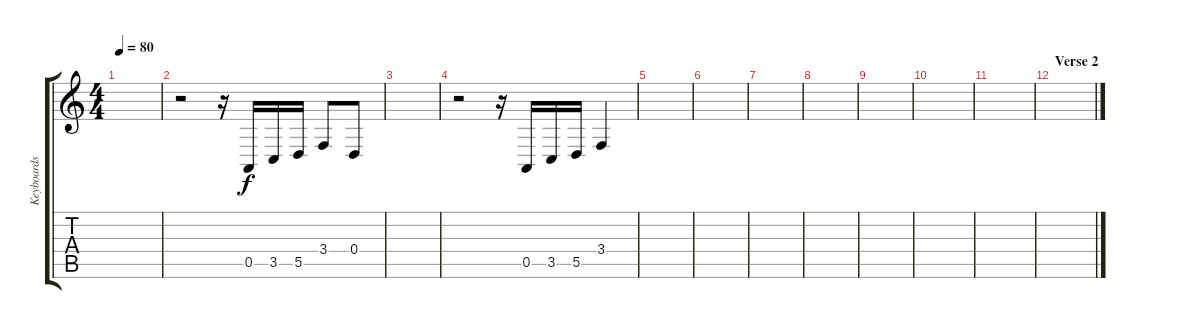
\track ("Keyboards" "Keyboards") {instrument electricgrandpiano}
\staff {score tabs}
\tuning (E4 B3 G3 D3 A2 E2) {hide}
\ts (4 4)
\tempo 80
\clef g2
\ks c
|
r.2 r.16 0.5.16 3.5.16 5.5.16 3.4.8 0.4.8 |
|
r.2 r.16 0.5.16 3.5.16 5.5.16 3.4.4 |
|
|
|
|
|
|
|
\section ("" "Verse 2")
